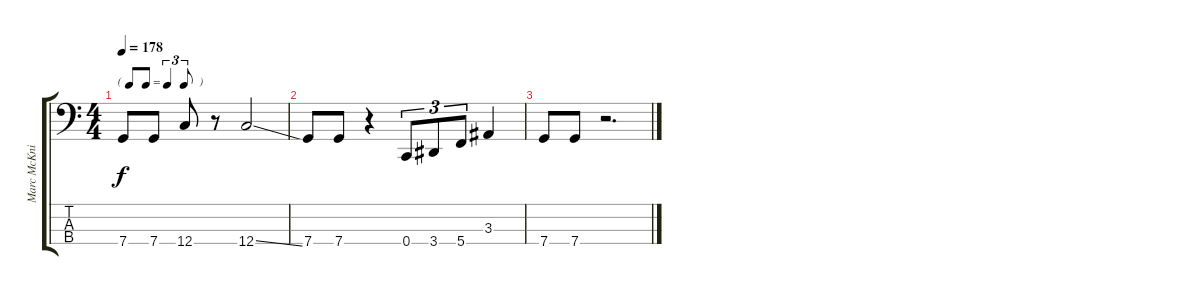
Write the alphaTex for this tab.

\track ("Marc McKnight" "Marc McKni") {instrument electricbassfinger}
\staff {score tabs}
\tuning (F2 C2 G1 C1) {hide}
\ts (4 4)
\tf triplet8th
\tempo 178
\clef f4
\ks c
7.4.8{dy f} 7.4.8 12.4.8 r.8 12.4{ss}.2 |
7.4.8 7.4.8 r.4 0.4.8{tu (3 2)} 3.4.8{tu (3 2)} 5.4.8{tu (3 2)} 3.3.4 |
7.4.8 7.4.8 r.2{d}
